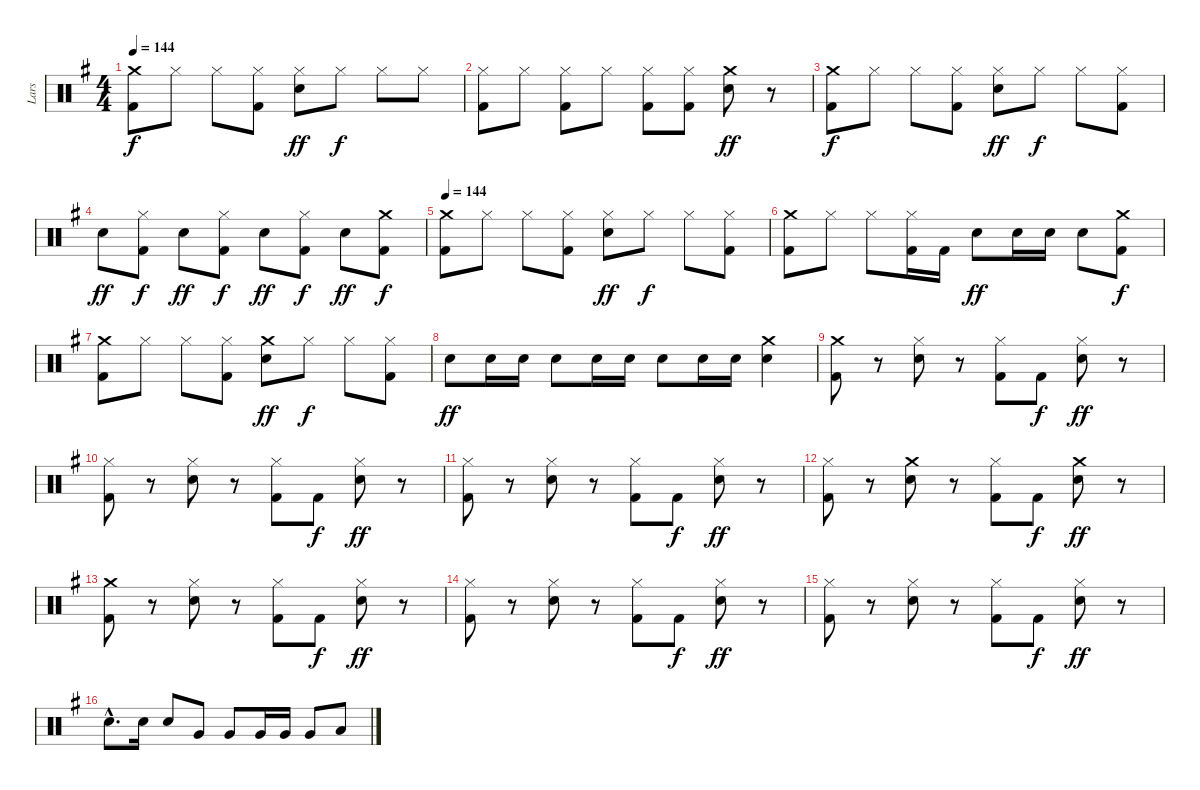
\track ("Lars" "Lars") {instrument percussion}
\staff {score}
\articulation defaults
\ts (4 4)
\tempo 144
\clef neutral
\ks eminor
("Crash medium (hit)" "Kick (hit) 2").8{dy f} "Hi-Hat (closed)".8 "Hi-Hat (closed)".8 ("Hi-Hat (closed)" "Kick (hit) 2").8 ("Hi-Hat (closed)" "Snare (hit) 2").8{dy ff} "Hi-Hat (closed)".8{dy f} "Hi-Hat (closed)".8 "Hi-Hat (closed)".8 |
("Hi-Hat (closed)" "Kick (hit) 2").8 "Hi-Hat (closed)".8 ("Hi-Hat (closed)" "Kick (hit) 2").8 "Hi-Hat (closed)".8 ("Hi-Hat (closed)" "Kick (hit) 2").8 ("Hi-Hat (closed)" "Kick (hit) 2").8 ("Crash medium (hit)" "Snare (hit) 2").8{dy ff} r.8 |
("Crash medium (hit)" "Kick (hit) 2").8{dy f} "Hi-Hat (closed)".8 "Hi-Hat (closed)".8 ("Hi-Hat (closed)" "Kick (hit) 2").8 ("Hi-Hat (closed)" "Snare (hit) 2").8{dy ff} "Hi-Hat (closed)".8{dy f} "Hi-Hat (closed)".8 ("Hi-Hat (closed)" "Kick (hit) 2").8 |
"Snare (hit) 2".8{dy ff} ("Hi-Hat (closed)" "Kick (hit) 2").8{dy f} "Snare (hit) 2".8{dy ff} ("Hi-Hat (closed)" "Kick (hit) 2").8{dy f} "Snare (hit) 2".8{dy ff} ("Hi-Hat (closed)" "Kick (hit) 2").8{dy f} "Snare (hit) 2".8{dy ff} ("Crash medium (hit)" "Kick (hit) 2").8{dy f} |
\tempo 144
("Crash medium (hit)" "Kick (hit) 2").8 "Hi-Hat (closed)".8 "Hi-Hat (closed)".8 ("Hi-Hat (closed)" "Kick (hit) 2").8 ("Hi-Hat (closed)" "Snare (hit) 2").8{dy ff} "Hi-Hat (closed)".8{dy f} "Hi-Hat (closed)".8 ("Hi-Hat (closed)" "Kick (hit) 2").8 |
("Crash medium (hit)" "Kick (hit) 2").8 "Hi-Hat (closed)".8 "Hi-Hat (closed)".8 ("Hi-Hat (closed)" "Kick (hit) 2").16 "Kick (hit) 2".16 "Snare (hit) 2".8{dy ff} "Snare (hit) 2".16 "Snare (hit) 2".16 "Snare (hit) 2".8 ("Crash medium (hit)" "Kick (hit) 2").8{dy f} |
("Crash medium (hit)" "Kick (hit) 2").8 "Hi-Hat (closed)".8 "Hi-Hat (closed)".8 ("Hi-Hat (closed)" "Kick (hit) 2").8 ("Crash medium (hit)" "Snare (hit) 2").8{dy ff} "Hi-Hat (closed)".8{dy f} "Hi-Hat (closed)".8 ("Hi-Hat (closed)" "Kick (hit) 2").8 |
"Snare (hit) 2".8{dy ff} "Snare (hit) 2".16 "Snare (hit) 2".16 "Snare (hit) 2".8 "Snare (hit) 2".16 "Snare (hit) 2".16 "Snare (hit) 2".8 "Snare (hit) 2".16 "Snare (hit) 2".16 ("Crash medium (hit)" "Snare (hit) 2").4 |
("Crash medium (hit)" "Kick (hit) 2").8 r.8 ("Hi-Hat (closed)" "Snare (hit) 2").8 r.8 ("Hi-Hat (closed)" "Kick (hit) 2").8 "Kick (hit) 2".8{dy f} ("Hi-Hat (closed)" "Snare (hit) 2").8{dy ff} r.8 |
("Hi-Hat (closed)" "Kick (hit) 2").8 r.8 ("Hi-Hat (closed)" "Snare (hit) 2").8 r.8 ("Hi-Hat (closed)" "Kick (hit) 2").8 "Kick (hit) 2".8{dy f} ("Hi-Hat (closed)" "Snare (hit) 2").8{dy ff} r.8 |
("Hi-Hat (closed)" "Kick (hit) 2").8 r.8 ("Hi-Hat (closed)" "Snare (hit) 2").8 r.8 ("Hi-Hat (closed)" "Kick (hit) 2").8 "Kick (hit) 2".8{dy f} ("Hi-Hat (closed)" "Snare (hit) 2").8{dy ff} r.8 |
("Hi-Hat (closed)" "Kick (hit) 2").8 r.8 ("Crash medium (hit)" "Snare (hit) 2").8 r.8 ("Hi-Hat (closed)" "Kick (hit) 2").8 "Kick (hit) 2".8{dy f} ("Crash medium (hit)" "Snare (hit) 2").8{dy ff} r.8 |
("Crash medium (hit)" "Kick (hit) 2").8 r.8 ("Hi-Hat (closed)" "Snare (hit) 2").8 r.8 ("Hi-Hat (closed)" "Kick (hit) 2").8 "Kick (hit) 2".8{dy f} ("Hi-Hat (closed)" "Snare (hit) 2").8{dy ff} r.8 |
("Hi-Hat (closed)" "Kick (hit) 2").8 r.8 ("Hi-Hat (closed)" "Snare (hit) 2").8 r.8 ("Hi-Hat (closed)" "Kick (hit) 2").8 "Kick (hit) 2".8{dy f} ("Hi-Hat (closed)" "Snare (hit) 2").8{dy ff} r.8 |
("Hi-Hat (closed)" "Kick (hit) 2").8 r.8 ("Hi-Hat (closed)" "Snare (hit) 2").8 r.8 ("Hi-Hat (closed)" "Kick (hit) 2").8 "Kick (hit) 2".8{dy f} ("Hi-Hat (closed)" "Snare (hit) 2").8{dy ff} r.8 |
"Snare (hit) 2"{hac}.8{d} "Snare (hit) 2".16 "Snare (hit) 2".8 "Very Low Tom (hit)".8 "Very Low Tom (hit)".8 "Very Low Tom (hit)".16 "Very Low Tom (hit)".16 "Very Low Tom (hit)".8 "Low Floor Tom (hit)".8
